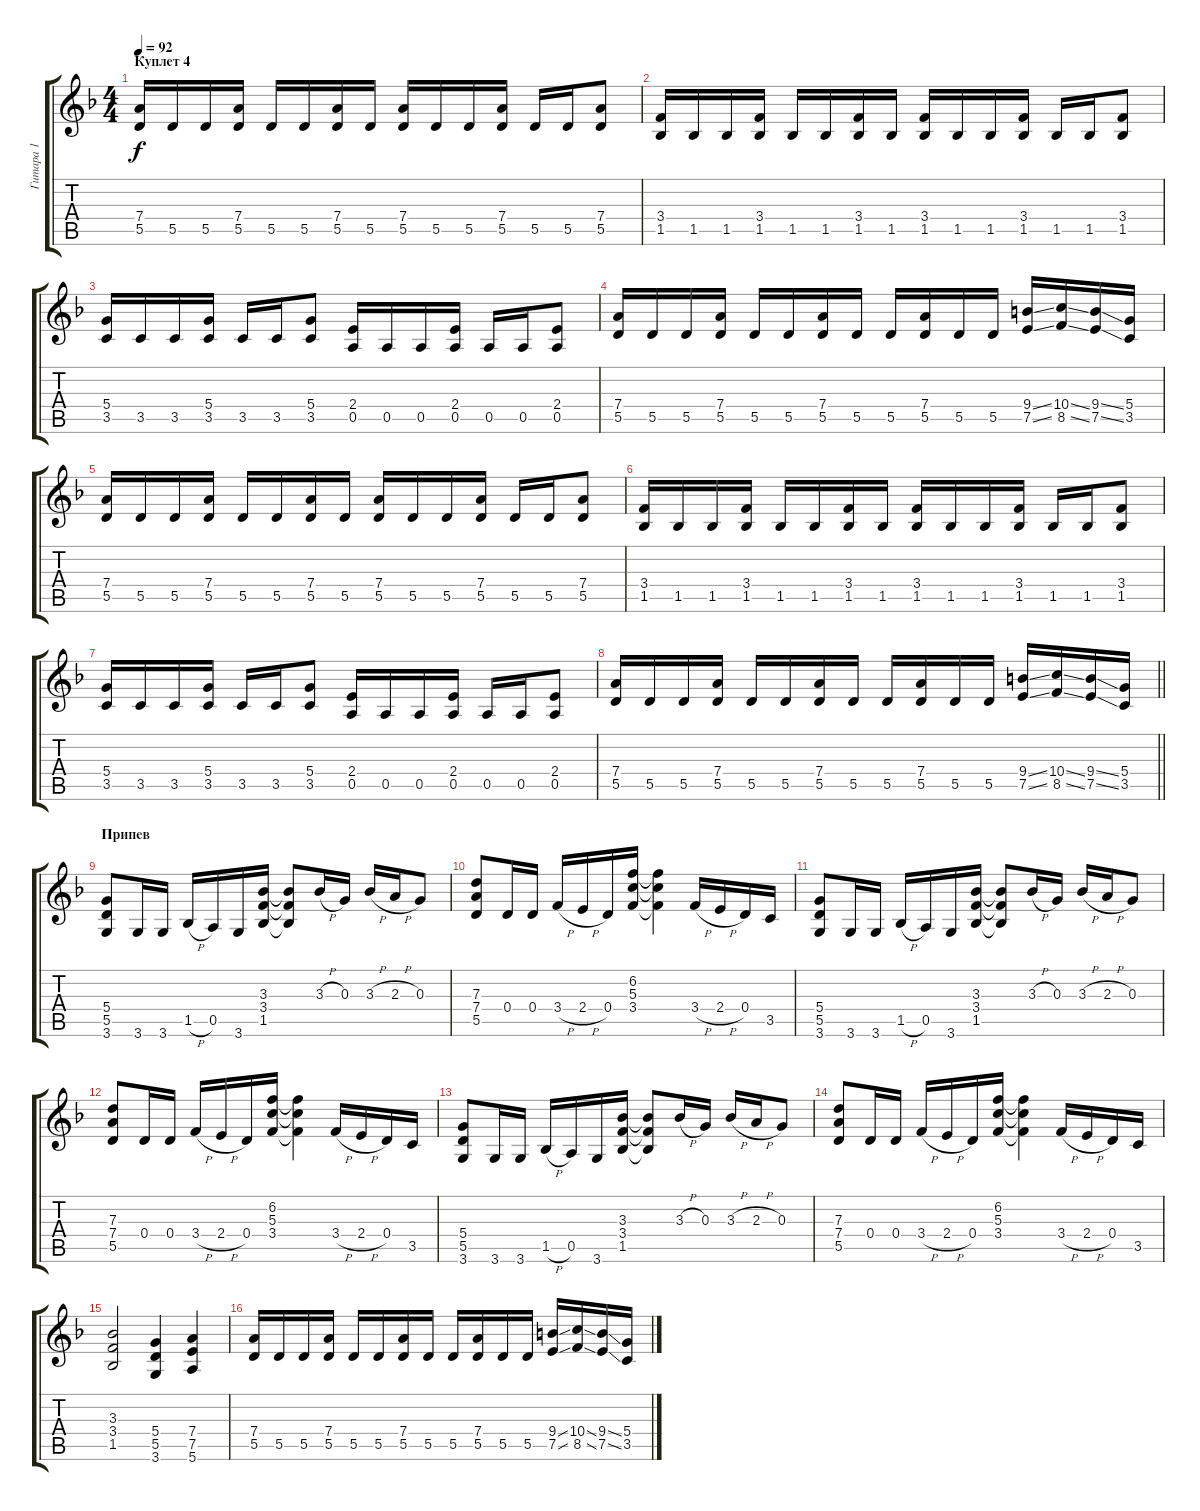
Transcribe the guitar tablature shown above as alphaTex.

\track ("Гитара 1" "Гитара 1") {instrument distortionguitar}
\staff {score tabs}
\tuning (E4 B3 G3 D3 A2 E2) {hide}
\ts (4 4)
\section ("" "Куплет 4")
\tempo 92
\clef g2
\ks dminor
(7.4 5.5).16{dy f} 5.5.16 5.5.16 (7.4 5.5).16 5.5.16 5.5.16 (7.4 5.5).16 5.5.16 (7.4 5.5).16 5.5.16 5.5.16 (7.4 5.5).16 5.5.16 5.5.16 (7.4 5.5).8 |
(3.4 1.5).16 1.5.16 1.5.16 (3.4 1.5).16 1.5.16 1.5.16 (3.4 1.5).16 1.5.16 (3.4 1.5).16 1.5.16 1.5.16 (3.4 1.5).16 1.5.16 1.5.16 (3.4 1.5).8 |
(5.4 3.5).16 3.5.16 3.5.16 (5.4 3.5).16 3.5.16 3.5.16 (5.4 3.5).8 (2.4 0.5).16 0.5.16 0.5.16 (2.4 0.5).16 0.5.16 0.5.16 (2.4 0.5).8 |
(7.4 5.5).16 5.5.16 5.5.16 (7.4 5.5).16 5.5.16 5.5.16 (7.4 5.5).16 5.5.16 5.5.16 (7.4 5.5).16 5.5.16 5.5.16 (9.4{ss} 7.5{ss}).16 (10.4{ss} 8.5{ss}).16 (9.4{ss} 7.5{ss}).16 (5.4 3.5).16 |
(7.4 5.5).16 5.5.16 5.5.16 (7.4 5.5).16 5.5.16 5.5.16 (7.4 5.5).16 5.5.16 (7.4 5.5).16 5.5.16 5.5.16 (7.4 5.5).16 5.5.16 5.5.16 (7.4 5.5).8 |
(3.4 1.5).16 1.5.16 1.5.16 (3.4 1.5).16 1.5.16 1.5.16 (3.4 1.5).16 1.5.16 (3.4 1.5).16 1.5.16 1.5.16 (3.4 1.5).16 1.5.16 1.5.16 (3.4 1.5).8 |
(5.4 3.5).16 3.5.16 3.5.16 (5.4 3.5).16 3.5.16 3.5.16 (5.4 3.5).8 (2.4 0.5).16 0.5.16 0.5.16 (2.4 0.5).16 0.5.16 0.5.16 (2.4 0.5).8 |
\barLineRight lightlight
(7.4 5.5).16 5.5.16 5.5.16 (7.4 5.5).16 5.5.16 5.5.16 (7.4 5.5).16 5.5.16 5.5.16 (7.4 5.5).16 5.5.16 5.5.16 (9.4{ss} 7.5{ss}).16 (10.4{ss} 8.5{ss}).16 (9.4{ss} 7.5{ss}).16 (5.4 3.5).16 |
\section ("" "Припев")
(5.4 5.5 3.6).8 3.6.16 3.6.16 1.5{h}.16 0.5.16 3.6.16 (3.3 3.4 1.5).16 (3.3{t} 3.4{t} 1.5{t}).8 3.3{h}.16 0.3.16 3.3{h}.16 2.3{h}.16 0.3.8 |
(7.3 7.4 5.5).8 0.4.16 0.4.16 3.4{h}.16 2.4{h}.16 0.4.16 (6.2 5.3 3.4).16 (6.2{t} 5.3{t} 3.4{t}).4 3.4{h}.16 2.4{h}.16 0.4.16 3.5.16 |
(5.4 5.5 3.6).8 3.6.16 3.6.16 1.5{h}.16 0.5.16 3.6.16 (3.3 3.4 1.5).16 (3.3{t} 3.4{t} 1.5{t}).8 3.3{h}.16 0.3.16 3.3{h}.16 2.3{h}.16 0.3.8 |
(7.3 7.4 5.5).8 0.4.16 0.4.16 3.4{h}.16 2.4{h}.16 0.4.16 (6.2 5.3 3.4).16 (6.2{t} 5.3{t} 3.4{t}).4 3.4{h}.16 2.4{h}.16 0.4.16 3.5.16 |
(5.4 5.5 3.6).8 3.6.16 3.6.16 1.5{h}.16 0.5.16 3.6.16 (3.3 3.4 1.5).16 (3.3{t} 3.4{t} 1.5{t}).8 3.3{h}.16 0.3.16 3.3{h}.16 2.3{h}.16 0.3.8 |
(7.3 7.4 5.5).8 0.4.16 0.4.16 3.4{h}.16 2.4{h}.16 0.4.16 (6.2 5.3 3.4).16 (6.2{t} 5.3{t} 3.4{t}).4 3.4{h}.16 2.4{h}.16 0.4.16 3.5.16 |
(3.3 3.4 1.5).2 (5.4 5.5 3.6).4 (7.4 7.5 5.6).4 |
(7.4 5.5).16 5.5.16 5.5.16 (7.4 5.5).16 5.5.16 5.5.16 (7.4 5.5).16 5.5.16 5.5.16 (7.4 5.5).16 5.5.16 5.5.16 (9.4{ss} 7.5{ss}).16 (10.4{ss} 8.5{ss}).16 (9.4{ss} 7.5{ss}).16 (5.4 3.5).16
